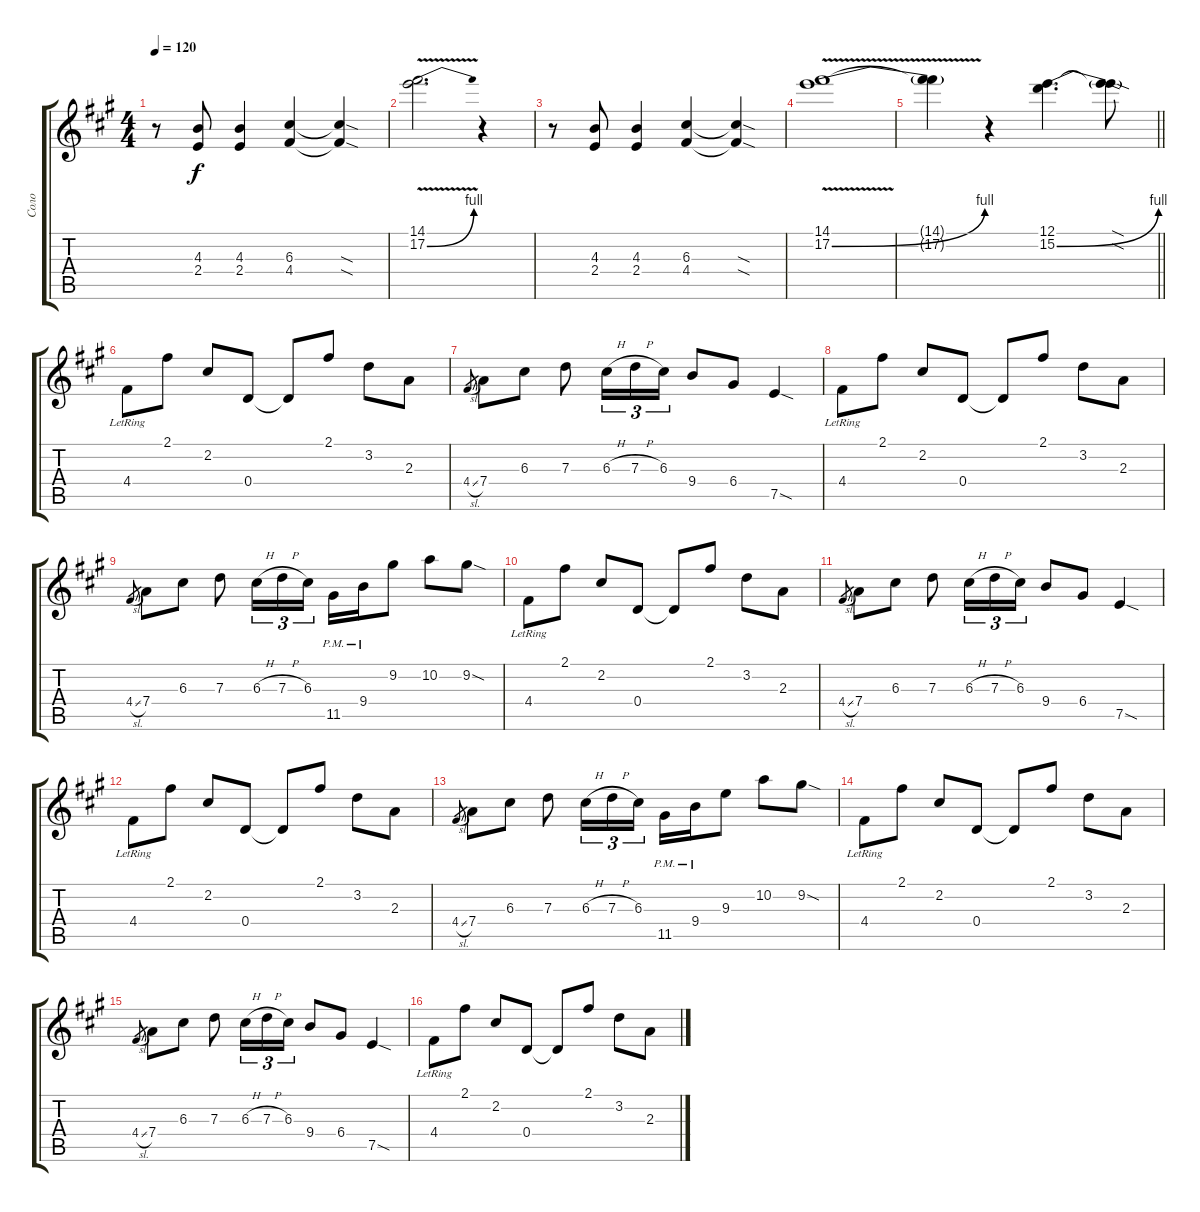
\track ("Соло" "Соло") {instrument distortionguitar}
\staff {score tabs}
\tuning (E4 B3 G3 D3 A2 E2) {hide}
\ts (4 4)
\tempo 120
\clef g2
\ks a
r.8{dy f} (4.3 2.4).8 (4.3 2.4).4 (6.3 4.4).4 (6.3{sod t} 4.4{sod t}).4 |
(14.1 17.2{be (bend 0 0 60 4) v}).2{d} r.4 |
r.8 (4.3 2.4).8 (4.3 2.4).4 (6.3 4.4).4 (6.3{sod t} 4.4{sod t}).4 |
(14.1 17.2{be (bend 0 0 60 4) v}).1 |
\barLineRight lightlight
(14.1{t} 17.2{t}).4 r.4 (12.1 15.2{be (bend 0 0 60 4)}).4{d} (12.1{sod t} 15.2{sod t}).8 |
4.4{lr}.8 2.1.8 2.2.8 0.4.8 0.4{t}.8 2.1.8 3.2.8 2.3.8 |
4.4{sl}.8{gr} 7.4.8 6.3.8 7.3.8 6.3{h}.16{tu (3 2)} 7.3{h}.16{tu (3 2)} 6.3.16{tu (3 2)} 9.4.8 6.4.8 7.5{sod}.4 |
4.4{lr}.8 2.1.8 2.2.8 0.4.8 0.4{t}.8 2.1.8 3.2.8 2.3.8 |
4.4{sl}.8{gr} 7.4.8 6.3.8 7.3.8 6.3{h}.16{tu (3 2)} 7.3{h}.16{tu (3 2)} 6.3.16{tu (3 2)} 11.5{pm}.16 9.4{pm}.16 9.2.8 10.2.8 9.2{sod}.8 |
4.4{lr}.8 2.1.8 2.2.8 0.4.8 0.4{t}.8 2.1.8 3.2.8 2.3.8 |
4.4{sl}.8{gr} 7.4.8 6.3.8 7.3.8 6.3{h}.16{tu (3 2)} 7.3{h}.16{tu (3 2)} 6.3.16{tu (3 2)} 9.4.8 6.4.8 7.5{sod}.4 |
4.4{lr}.8 2.1.8 2.2.8 0.4.8 0.4{t}.8 2.1.8 3.2.8 2.3.8 |
4.4{sl}.8{gr} 7.4.8 6.3.8 7.3.8 6.3{h}.16{tu (3 2)} 7.3{h}.16{tu (3 2)} 6.3.16{tu (3 2)} 11.5{pm}.16 9.4{pm}.16 9.3.8 10.2.8 9.2{sod}.8 |
4.4{lr}.8 2.1.8 2.2.8 0.4.8 0.4{t}.8 2.1.8 3.2.8 2.3.8 |
4.4{sl}.8{gr} 7.4.8 6.3.8 7.3.8 6.3{h}.16{tu (3 2)} 7.3{h}.16{tu (3 2)} 6.3.16{tu (3 2)} 9.4.8 6.4.8 7.5{sod}.4 |
4.4{lr}.8 2.1.8 2.2.8 0.4.8 0.4{t}.8 2.1.8 3.2.8 2.3.8
